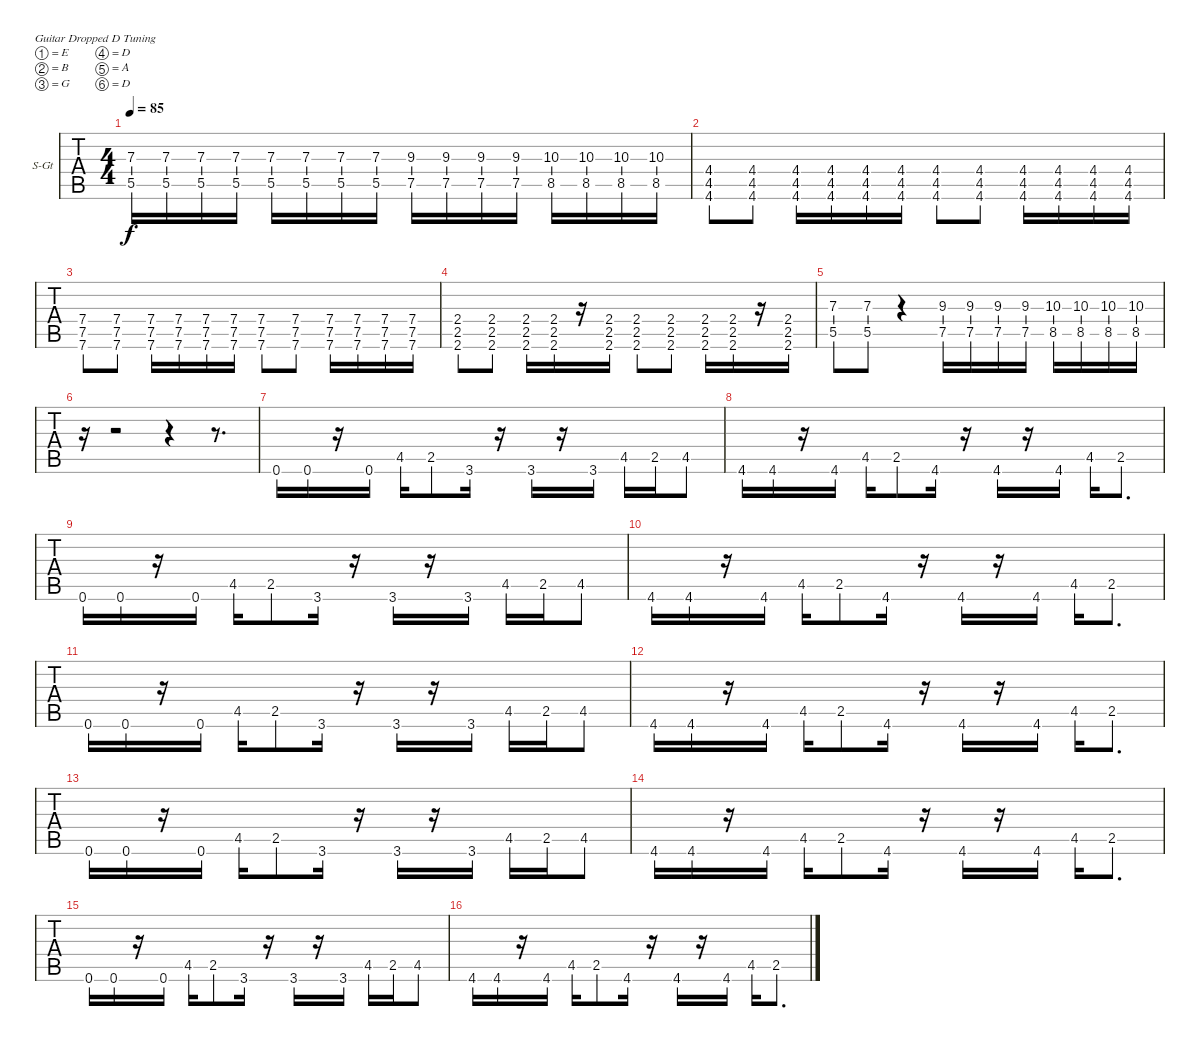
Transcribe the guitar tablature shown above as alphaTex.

\bracketExtendMode groupsimilarinstruments
\firstSystemTrackNameOrientation horizontal
\otherSystemsTrackNameOrientation horizontal
\track ("Rythm" "S-Gt") {instrument acousticguitarsteel}
\staff {tabs}
\tuning (E4 B3 G3 D3 A2 D2)
\ts (4 4)
\tempo 85
\clef g2
\ks c
(7.3 5.5).16{dy f} (7.3 5.5).16 (7.3 5.5).16 (7.3 5.5).16 (7.3 5.5).16 (7.3 5.5).16 (7.3 5.5).16 (7.3 5.5).16 (9.3 7.5).16 (9.3 7.5).16 (9.3 7.5).16 (9.3 7.5).16 (10.3 8.5).16 (10.3 8.5).16 (10.3 8.5).16 (10.3 8.5).16 |
(4.4 4.5 4.6).8 (4.4 4.5 4.6).8 (4.4 4.5 4.6).16 (4.4 4.5 4.6).16 (4.4 4.5 4.6).16 (4.4 4.5 4.6).16 (4.4 4.5 4.6).8 (4.4 4.5 4.6).8 (4.4 4.5 4.6).16 (4.4 4.5 4.6).16 (4.4 4.5 4.6).16 (4.4 4.5 4.6).16 |
(7.4 7.5 7.6).8 (7.4 7.5 7.6).8 (7.4 7.5 7.6).16 (7.4 7.5 7.6).16 (7.4 7.5 7.6).16 (7.4 7.5 7.6).16 (7.4 7.5 7.6).8 (7.4 7.5 7.6).8 (7.4 7.5 7.6).16 (7.4 7.5 7.6).16 (7.4 7.5 7.6).16 (7.4 7.5 7.6).16 |
(2.4 2.5 2.6).8 (2.4 2.5 2.6).8 (2.4 2.5 2.6).16 (2.4 2.5 2.6).16 r.16 (2.4 2.5 2.6).16 (2.4 2.5 2.6).8 (2.4 2.5 2.6).8 (2.4 2.5 2.6).16 (2.4 2.5 2.6).16 r.16 (2.4 2.5 2.6).16 |
(7.3 5.5).8 (7.3 5.5).8 r.4 (9.3 7.5).16 (9.3 7.5).16 (9.3 7.5).16 (9.3 7.5).16 (10.3 8.5).16 (10.3 8.5).16 (10.3 8.5).16 (10.3 8.5).16 |
r.16 r.2 r.4 r.8{d} |
0.6.16 0.6.16 r.16 0.6.16 4.5.16 2.5.8 3.6.16 r.16 3.6.16 r.16 3.6.16 4.5.16 2.5.16 4.5.8 |
4.6.16 4.6.16 r.16 4.6.16 4.5.16 2.5.8 4.6.16 r.16 4.6.16 r.16 4.6.16 4.5.16 2.5.8{d} |
0.6.16 0.6.16 r.16 0.6.16 4.5.16 2.5.8 3.6.16 r.16 3.6.16 r.16 3.6.16 4.5.16 2.5.16 4.5.8 |
4.6.16 4.6.16 r.16 4.6.16 4.5.16 2.5.8 4.6.16 r.16 4.6.16 r.16 4.6.16 4.5.16 2.5.8{d} |
0.6.16 0.6.16 r.16 0.6.16 4.5.16 2.5.8 3.6.16 r.16 3.6.16 r.16 3.6.16 4.5.16 2.5.16 4.5.8 |
4.6.16 4.6.16 r.16 4.6.16 4.5.16 2.5.8 4.6.16 r.16 4.6.16 r.16 4.6.16 4.5.16 2.5.8{d} |
0.6.16 0.6.16 r.16 0.6.16 4.5.16 2.5.8 3.6.16 r.16 3.6.16 r.16 3.6.16 4.5.16 2.5.16 4.5.8 |
4.6.16 4.6.16 r.16 4.6.16 4.5.16 2.5.8 4.6.16 r.16 4.6.16 r.16 4.6.16 4.5.16 2.5.8{d} |
0.6.16 0.6.16 r.16 0.6.16 4.5.16 2.5.8 3.6.16 r.16 3.6.16 r.16 3.6.16 4.5.16 2.5.16 4.5.8 |
4.6.16 4.6.16 r.16 4.6.16 4.5.16 2.5.8 4.6.16 r.16 4.6.16 r.16 4.6.16 4.5.16 2.5.8{d}
